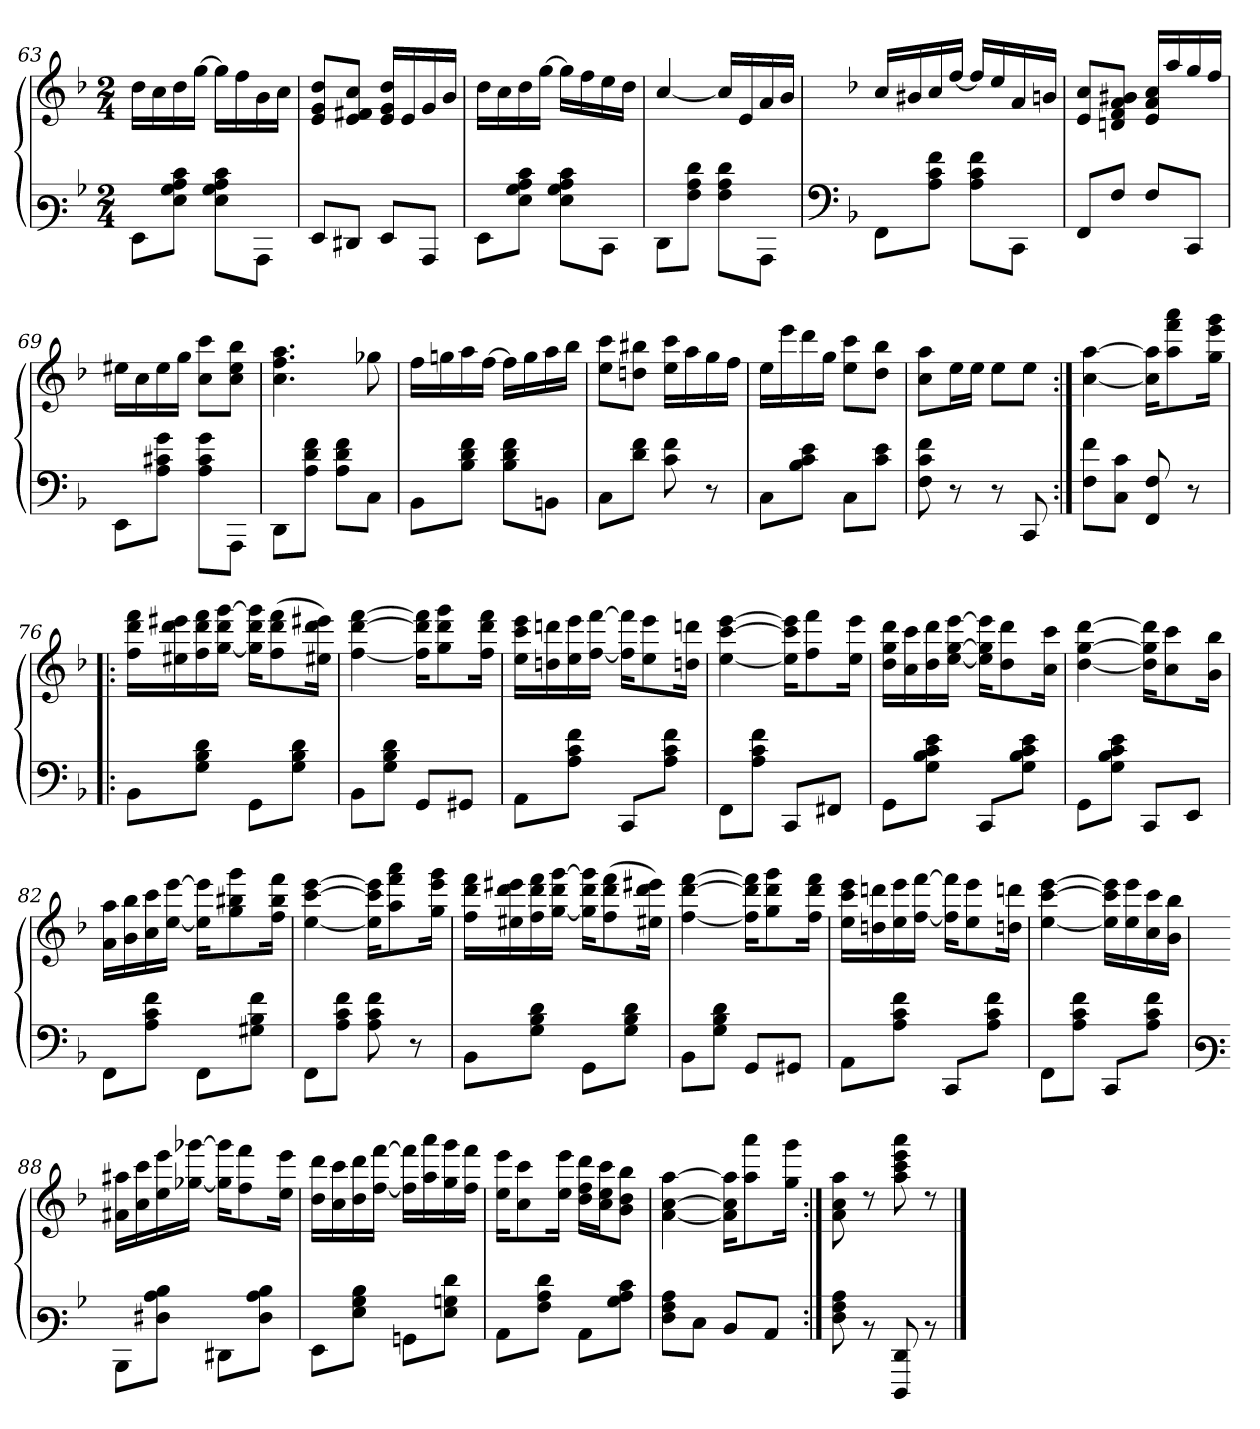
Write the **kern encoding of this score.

**kern	**kern
*part1	*part1
*staff2	*staff1
*clefF3	*clefG3
*k[b-]	*k[b-]
*M2/4	*M2/4
=63	=63
8GG\L	16b-\LL
.	16a\
8G\ 8B-\ 8c\ 8e\J	16b-\
.	[>16ee\JJ
8G\ 8B-\ 8c\ 8e\L	16ee\LL]
.	16dd\
8CC\J	16g\
.	16a\JJ
=64	=64
8GG/L	8c/ 8e/ 8b-/L
8FF#X/J	8c/ 8d#X/ 8a/J
8GG/L	16c/ 16e/ 16b-/LL
.	16c/
8CC/J	16e/
.	16g/JJ
=65	=65
8GG\L	16b-\LL
.	16a\
8G\ 8B-\ 8c\ 8e\J	16b-\
.	[>16ee\JJ
8G\ 8B-\ 8c\ 8e\L	16ee\LL]
.	16dd\
8EE\J	16cc\
.	16b-\JJ
=66	=66
8FF\L	[<4a/
8A\ 8c\ 8f\J	.
8A\ 8c\ 8f\L	16a/LL]
.	16c/
8CC\J	16f/
.	16g/JJ
!!LO:PB:g=z
=67	=67
*clefF4	*
*k[b-]	*k[b-]
8FF\L	16a/LL
.	16g#X/
8A\ 8c\ 8f\J	16a/
.	[<16dd/JJ
8A\ 8c\ 8f\L	16dd/LL]
.	16cc/
8CC\J	16f/
.	16gn/JJ
=68	=68
8FF/L	8c/ 8a/L
8F/J	8Bn/ 8d/ 8f/ 8g#X/J
8F/L	16c/ 16f/ 16a/LL
.	16ff/
8CC/J	16ee/
.	16dd/JJ
=69	=69
8EE\L	16cc#X\LL
.	16a\
8A\ 8c#X\ 8g\J	16cc#\
.	16ee\JJ
8A\ 8c#\ 8g\L	8a\ 8aa\L
8AAA\J	8a\ 8cc#\ 8gg\J
=70	=70
8DD\L	4.a\ 4.dd\ 4.ff\
8A\ 8d\ 8f\J	.
8A\ 8d\ 8f\L	.
8C\J	8ee-X\
=71	=71
8BB-\L	16dd\LL
.	16een\
8B-\ 8d\ 8f\J	16ff\
.	[>16dd\JJ
8B-\ 8d\ 8f\L	16dd\LL]
.	16ee\
8BBn\J	16ff\
.	16gg\JJ
!!LO:LB:g=z
=72	=72
8C\L	8cc\ 8aa\L
8d\ 8f\J	8bn\ 8gg#X\J
8c\ 8f\	16cc\ 16aa\LL
.	16ff\
8r	16ee\
.	16dd\JJ
=73	=73
8C\L	16cc\LL
.	16ccc\
8B-\ 8c\ 8e\J	16bb-\
.	16ee\JJ
8C\L	8cc\ 8aa\L
8c\ 8e\J	8b-\ 8gg\J
=74	=74
8F\ 8c\ 8f\	8a\ 8ff\L
8r	16cc\L
.	16cc\JJ
8r	8cc\L
8CC/	8cc\J
=75:|!	=75:|!
8F\ 8f\L	[<4a\ [>4ff\
8C\ 8c\J	.
8FF/ 8F/	16a\] 16ff\]KL
.	8ff\ 8ddd\ 8fff\
8r	.
.	16ee\ 16ccc\ 16eee\Jk
=76!|:	=76!|:
8BB-\L	16dd\ 16bb-\ 16ddd\LL
.	16cc#X\ 16bb-\ 16ccc#X\
8G\ 8B-\ 8d\J	16dd\ 16bb-\ 16ddd\
.	[<16ee\ 16bb-\ [>16eee\JJ
8GG\L	16ee\] 16bb-\ 16eee\]KL
.	(<8dd\ 8bb-\ 8ddd\
8G\ 8B-\ 8d\J	.
.	16cc#X\ 16bb-\ 16ccc#X\Jk)
!!LO:LB:g=z
=77	=77
8BB-\L	[<4dd\ [>4bb-\ [>4ddd\
8G\ 8B-\ 8d\J	.
8GG/L	16dd\] 16bb-\] 16ddd\]KL
.	8ee\ 8bb-\ 8eee\
8GG#X/J	.
.	16dd\ 16bb-\ 16ddd\Jk
=78	=78
8AA\L	16cc\ 16aa\ 16ccc\LL
.	16bn\ 16bbn\
8A\ 8c\ 8f\J	16cc\ 16ccc\
.	[<16dd\ [>16ddd\JJ
8CC/L	16dd\] 16ddd\]KL
.	8cc\ 8ccc\
8A\ 8c\ 8f\J	.
.	16bn\ 16bbn\Jk
=79	=79
8FF\L	[<4cc\ [>4aa\ [>4ccc\
8A\ 8c\ 8f\J	.
8CC/L	16cc\] 16aa\] 16ccc\]KL
.	8dd\ 8ddd\
8FF#X/J	.
.	16cc\ 16ccc\Jk
=80	=80
8GG\L	16b-\ 16ee\ 16bb-\LL
.	16a\ 16aa\
8G\ 8B-\ 8c\ 8e\J	16b-\ 16bb-\
.	[<16cc\ [>16ee\ [>16ccc\JJ
8CC/L	16cc\] 16ee\] 16ccc\]KL
.	8b-\ 8bb-\
8G\ 8B-\ 8c\ 8e\J	.
.	16a\ 16aa\Jk
=81	=81
8GG\L	[<4b-\ [>4ee\ [>4bb-\
8G\ 8B-\ 8c\ 8e\J	.
8CC/L	16b-\] 16ee\] 16bb-\]KL
.	8a\ 8aa\
8EE/J	.
.	16g\ 16gg\Jk
=82	=82
8FF\L	16f\ 16ff\LL
.	16g\ 16gg\
8A\ 8c\ 8f\J	16a\ 16aa\
.	[<16cc\ [>16ccc\JJ
8FF\L	16cc\] 16ccc\]KL
.	8ee\ 8gg#X\ 8eee\
8G#\ 8B-\ 8f\J	.
.	16dd\ 16gg#\ 16ddd\Jk
!!LO:LB:g=z
=83	=83
8FF\L	[<4cc\ [>4aa\ [>4ccc\
8A\ 8c\ 8f\J	.
8A\ 8c\ 8f\	16cc\] 16aa\] 16ccc\]KL
.	8ff\ 8ddd\ 8fff\
8r	.
.	16ee\ 16ccc\ 16eee\Jk
=84	=84
8BB-\L	16dd\ 16bb-\ 16ddd\LL
.	16cc#X\ 16bb-\ 16ccc#X\
8G\ 8B-\ 8d\J	16dd\ 16bb-\ 16ddd\
.	[<16ee\ 16bb-\ [>16eee\JJ
8GG\L	16ee\] 16bb-\ 16eee\]KL
.	(<8dd\ 8bb-\ 8ddd\
8G\ 8B-\ 8d\J	.
.	16cc#X\ 16bb-\ 16ccc#X\Jk)
=85	=85
8BB-\L	[<4dd\ [>4bb-\ [>4ddd\
8G\ 8B-\ 8d\J	.
8GG/L	16dd\] 16bb-\] 16ddd\]KL
.	8ee\ 8bb-\ 8eee\
8GG#X/J	.
.	16dd\ 16bb-\ 16ddd\Jk
=86	=86
8AA\L	16cc\ 16aa\ 16ccc\LL
.	16bn\ 16bbn\
8A\ 8c\ 8f\J	16cc\ 16ccc\
.	[<16dd\ [>16ddd\JJ
8CC/L	16dd\] 16ddd\]KL
.	8cc\ 8ccc\
8A\ 8c\ 8f\J	.
.	16bn\ 16bbn\Jk
=87	=87
8FF\L	[<4cc\ [>4aa\ [>4ccc\
8A\ 8c\ 8f\J	.
8CC/L	16cc\] 16aa\] 16ccc\]LL
.	16cc\ 16ccc\
8A\ 8c\ 8f\J	16a\ 16aa\
.	16g\ 16gg\JJ
!!LO:LB:g=z
=88	=88
*clefF3	*
8DD\L	16f#X\ 16ff#X\LL
.	16a\ 16aa\
8F#X\ 8c\ 8d\J	16cc\ 16ccc\
.	[<16ee-X\ [>16eee-X\JJ
8FF#X\L	16ee-\] 16eee-\]KL
.	8dd\ 8ddd\
8F#\ 8c\ 8d\J	.
.	16cc\ 16ccc\Jk
=89	=89
8GG\L	16b-\ 16bb-\LL
.	16a\ 16aa\
8G\ 8B-\ 8d\J	16b-\ 16bb-\
.	[<16dd\ [>16ddd\JJ
8BBn\L	16dd\] 16ddd\]LL
.	16ff\ 16fff\
8G\ 8B\ 8f\J	16ee\ 16eee\
.	16dd\ 16ddd\JJ
=90	=90
8C\L	16cc\ 16ccc\KL
.	8a\ 8aa\
8A\ 8c\ 8f\J	.
.	16cc\ 16ccc\Jk
8C\L	16b-\ 16dd\ 16bb-\LL
.	16a\ 16cc\ 16aa\J
8B-\ 8c\ 8e\J	8g\ 8b-\ 8gg\J
=91	=91
8F\ 8A\ 8c\L	[<4f\ [<4a\ [>4ff\
8E\J	.
8D/L	16f\] 16a\] 16ff\]KL
.	8ff\ 8fff\
8C/J	.
.	16ee\ 16eee\Jk
=92:|!	=92:|!
8F\ 8A\ 8c\	8f\ 8a\ 8ff\
8rD	8rb
8FFF/ 8FF/	8ff\ 8aa\ 8ccc\ 8fff\
8rD	8rb
==	==
*-	*-
